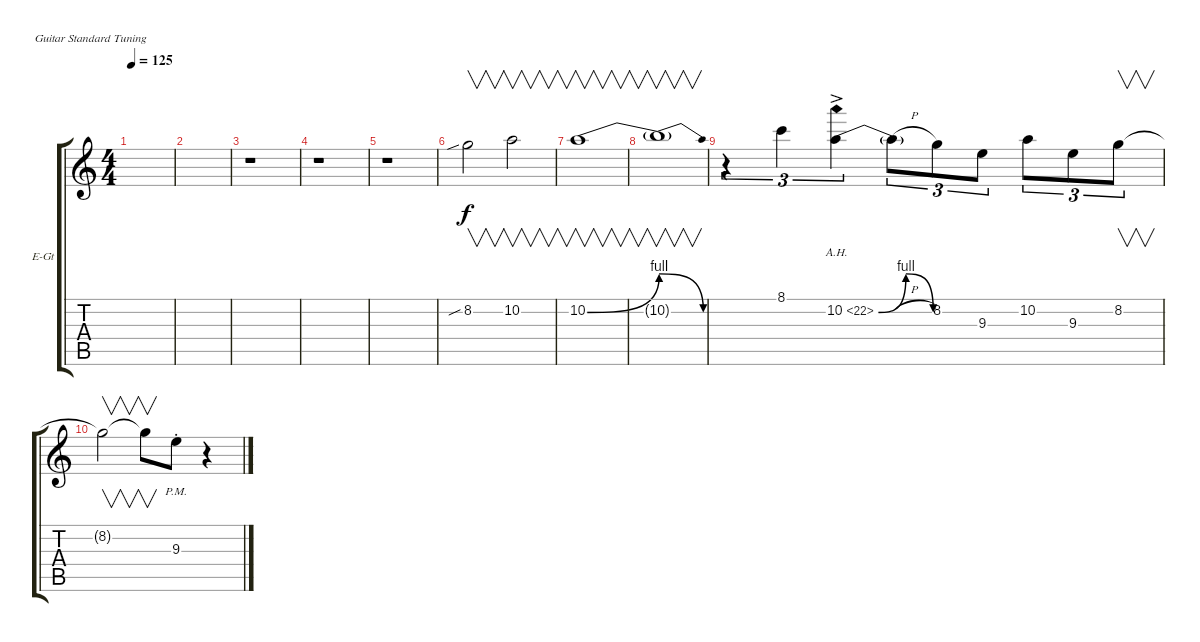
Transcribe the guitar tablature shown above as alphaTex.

\defaultSystemsLayout 4
\bracketExtendMode groupsimilarinstruments
\firstSystemTrackNameOrientation horizontal
\otherSystemsTrackNameOrientation horizontal
\track ("Extra Lead" "E-Gt") {instrument distortionguitar}
\staff {score tabs}
\tuning (E4 B3 G3 D3 A2 E2)
\ts (4 4)
\tempo 125
\clef g2
\ks c
|
|
r.1 |
r.1 |
r.1 |
8.2{sib}.2{v} 10.2.2{v} |
10.2{be (bend 0 0 15 4)}.1{v} |
10.2{be (release 0 4 7.199999999999999 0) t}.1{v} |
r.4{tu (3 2)} 8.1.4{tu (3 2)} 10.2{be (bendrelease 0 0 10.2 4 20.4 4 30 0) ah 12 ac}.4{tu (3 2)} 10.2{h t}.8{tu (3 2)} 8.2.8{tu (3 2)} 9.3.8{tu (3 2)} 10.2.8{tu (3 2)} 9.3.8{tu (3 2)} 8.2.8{v tu (3 2)} |
8.2{t}.2{v} 8.2{t}.8{v} 9.3{pm st}.8 r.4
